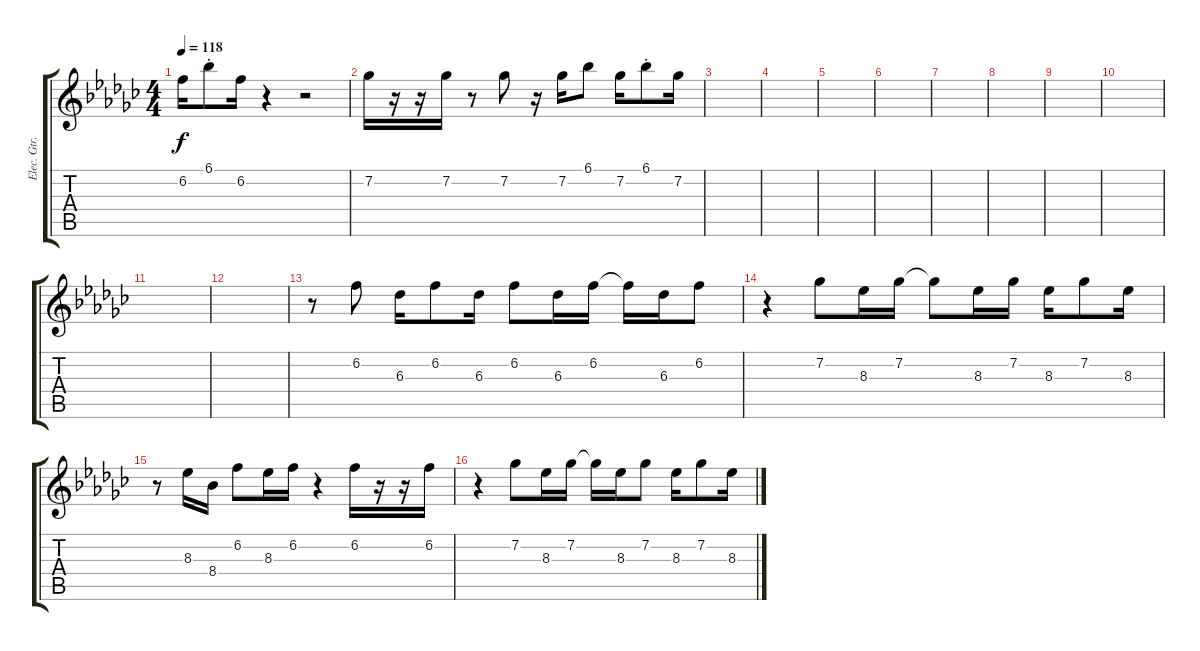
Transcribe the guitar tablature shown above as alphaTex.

\track ("Elec. Gtr. 1" "Elec. Gtr.") {instrument overdrivenguitar}
\staff {score tabs}
\tuning (E4 B3 G3 D3 A2 E2) {hide}
\ts (4 4)
\tempo 118
\clef g2
\ks ebminor
6.2.16{dy f} 6.1{st}.8 6.2.16 r.4 r.2 |
7.2.16 r.16 r.16 7.2.16 r.8 7.2.8 r.16 7.2.16 6.1.8 7.2.16 6.1{st}.8 7.2.16 |
|
|
|
|
|
|
|
|
|
|
r.8 6.2.8 6.3.16 6.2.8 6.3.16 6.2.8 6.3.16 6.2.16 6.2{t}.16 6.3.16 6.2.8 |
r.4 7.2.8 8.3.16 7.2.16 7.2{t}.8 8.3.16 7.2.16 8.3.16 7.2.8 8.3.16 |
r.8 8.3.16 8.4.16 6.2.8 8.3.16 6.2.16 r.4 6.2.16 r.16 r.16 6.2.16 |
r.4 7.2.8 8.3.16 7.2.16 7.2{t}.16 8.3.16 7.2.8 8.3.16 7.2.8 8.3.16
